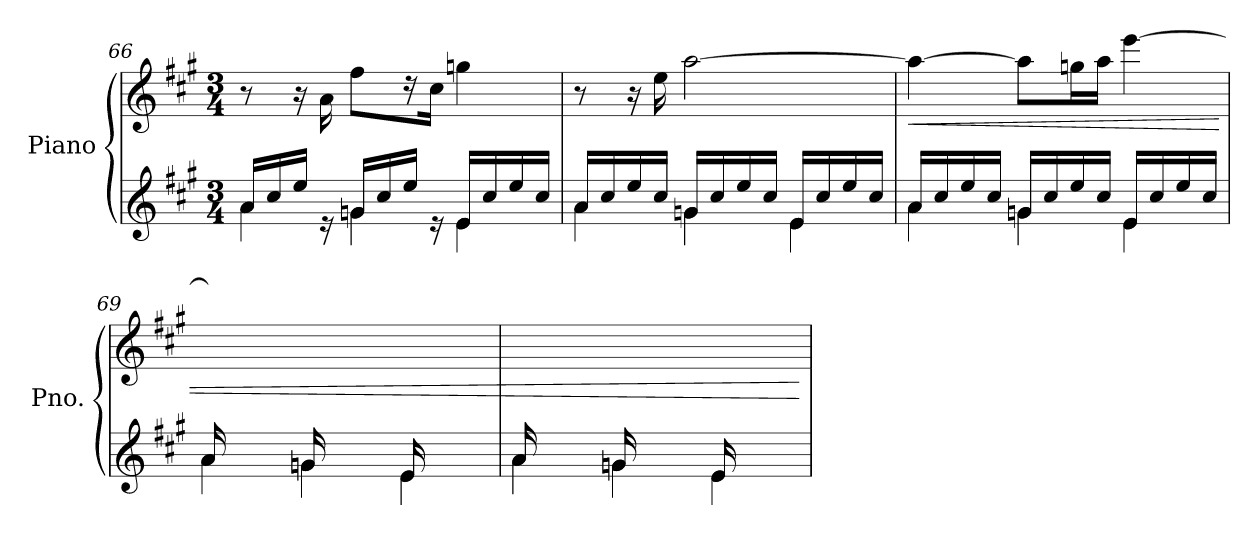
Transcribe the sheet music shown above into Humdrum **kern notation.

**kern	**kern	**dynam
*part1	*part1	*part1
*staff2	*staff1	*staff1/2
*I"Piano	*	*
*I'Pno.	*	*
*clefG2	*clefG2	*
*k[f#c#g#]	*k[f#c#g#]	*
*M3/4	*M3/4	*
=66	=66	=66
*^	*	*
16a/LL	4a\	8r	.
16cc#/	.	.	.
16ee/JJ	.	16r	.
16re	.	16a\	.
16gn/LL	4g\	8ff#\L	.
16cc#/	.	.	.
16ee/JJ	.	16rdd	.
16re	.	16cc#\Jk	.
16e/LL	4e\	4ggn\	.
16cc#/	.	.	.
16ee/	.	.	.
16cc#/JJ	.	.	.
=67	=67	=67	=67
16a/LL	4a\	8r	.
16cc#/	.	.	.
16ee/	.	16r	.
16cc#/JJ	.	16ee\	.
16gn/LL	4g\	[2aa\	.
16cc#/	.	.	.
16ee/	.	.	.
16cc#/JJ	.	.	.
16e/LL	4e\	.	.
16cc#/	.	.	.
16ee/	.	.	.
16cc#/JJ	.	.	.
!!LO:LB:g=z
=68	=68	=68	=68
!	!	!	!LO:HP:b
16a/LL	4a\	4aa\_	<
16cc#/	.	.	.
16ee/	.	.	.
16cc#/JJ	.	.	.
16gn/LL	4g\	8aa\L]	.
16cc#/	.	.	.
16ee/	.	16ggn\L	.
16cc#/JJ	.	16aa\JJ	.
16e/LL	4e\	[4eee\	.
16cc#/	.	.	.
16ee/	.	.	.
16cc#/JJ	.	.	.
=69	=69	=69	=69
*	*	*^	*
(16a/LL	4a\	16ryy	2.eeeyy_	.
8.ryy	.	16cc#\	.	.
.	.	16ee\	.	.
.	.	16cc#\JJ)	.	.
(16gn/LL	4gn\	16ryy	.	.
8.ryy	.	16cc#\	.	.
.	.	16ee\	.	.
.	.	16cc#\JJ)	.	.
(16e/LL	4e\	16ryy	.	.
8.ryy	.	16cc#\	.	.
.	.	16ee\	.	.
.	.	16cc#\JJ)	.	.
=70	=70	=70	=70	=70
(16a/LL	4a\	16ryy	2.eeeyy]	.
8.ryy	.	16cc#\	.	.
.	.	16ee\	.	.
.	.	16cc#\JJ)	.	.
(16gn/LL	4gn\	16ryy	.	.
8.ryy	.	16cc#\	.	.
.	.	16ee\	.	.
.	.	16cc#\JJ)	.	.
(16e/LL	4e\	16ryy	.	.
8.ryy	.	16cc#\	.	.
.	.	16ee\	.	.
.	.	16cc#\JJ)	.	.
*v	*v	*	*	*
*	*v	*v	*
.	.	[
=	=	=
*-	*-	*-
